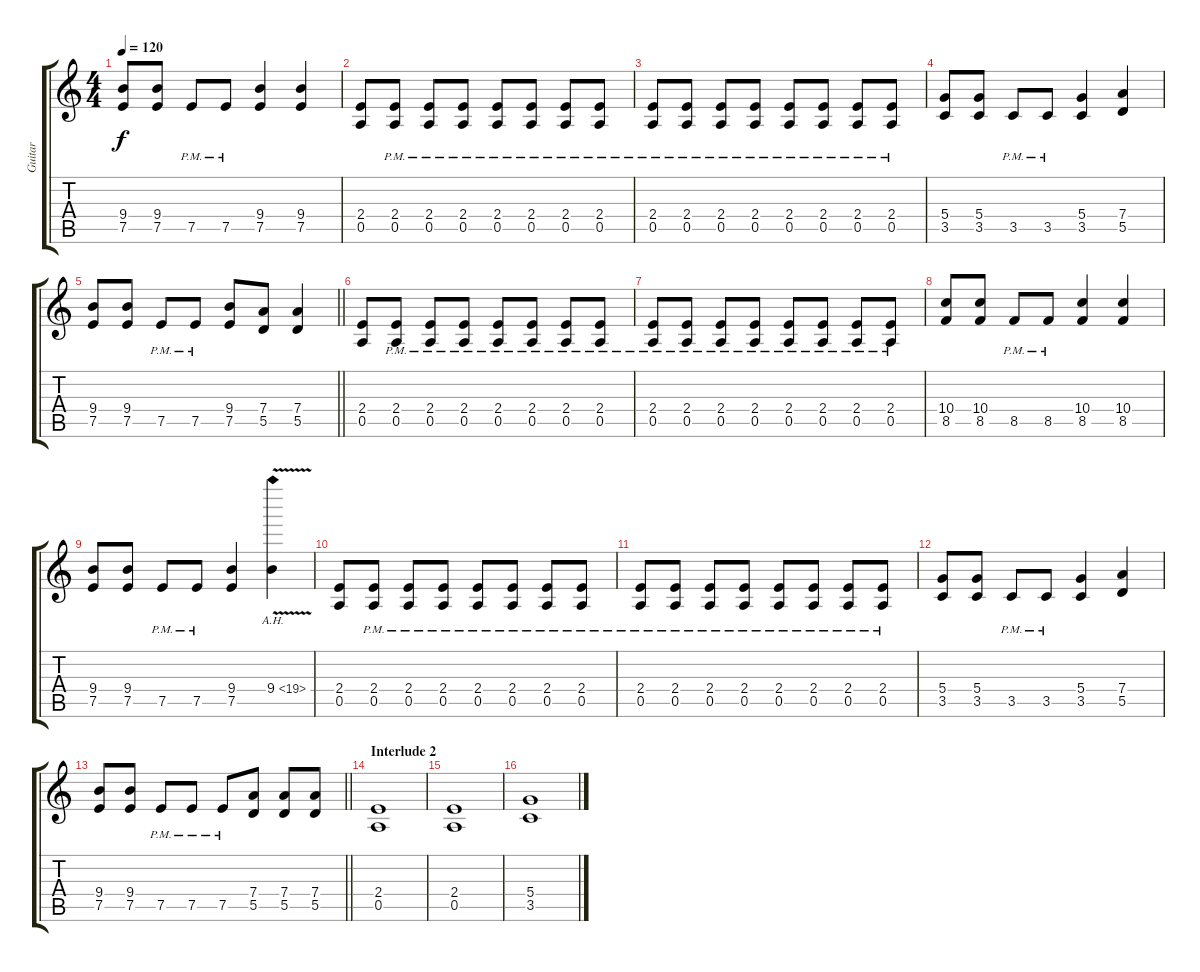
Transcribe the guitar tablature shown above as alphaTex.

\track ("Guitar" "Guitar") {instrument distortionguitar}
\staff {score tabs}
\tuning (E4 B3 G3 D3 A2 E2) {hide}
\ts (4 4)
\tempo 120
\clef g2
\ks c
(9.4 7.5).8{dy f} (9.4 7.5).8 7.5{pm}.8 7.5{pm}.8 (9.4 7.5).4 (9.4 7.5).4 |
(2.4 0.5).8 (2.4{pm} 0.5{pm}).8 (2.4{pm} 0.5{pm}).8 (2.4{pm} 0.5{pm}).8 (2.4{pm} 0.5{pm}).8 (2.4{pm} 0.5{pm}).8 (2.4{pm} 0.5{pm}).8 (2.4{pm} 0.5{pm}).8 |
(2.4{pm} 0.5{pm}).8 (2.4{pm} 0.5{pm}).8 (2.4{pm} 0.5{pm}).8 (2.4{pm} 0.5{pm}).8 (2.4{pm} 0.5{pm}).8 (2.4{pm} 0.5{pm}).8 (2.4{pm} 0.5{pm}).8 (2.4{pm} 0.5{pm}).8 |
(5.4 3.5).8 (5.4 3.5).8 3.5{pm}.8 3.5{pm}.8 (5.4 3.5).4 (7.4 5.5).4 |
\barLineRight lightlight
(9.4 7.5).8 (9.4 7.5).8 7.5{pm}.8 7.5{pm}.8 (9.4 7.5).8 (7.4 5.5).8 (7.4 5.5).4 |
(2.4 0.5).8 (2.4{pm} 0.5{pm}).8 (2.4{pm} 0.5{pm}).8 (2.4{pm} 0.5{pm}).8 (2.4{pm} 0.5{pm}).8 (2.4{pm} 0.5{pm}).8 (2.4{pm} 0.5{pm}).8 (2.4{pm} 0.5{pm}).8 |
(2.4{pm} 0.5{pm}).8 (2.4{pm} 0.5{pm}).8 (2.4{pm} 0.5{pm}).8 (2.4{pm} 0.5{pm}).8 (2.4{pm} 0.5{pm}).8 (2.4{pm} 0.5{pm}).8 (2.4{pm} 0.5{pm}).8 (2.4{pm} 0.5{pm}).8 |
(10.4 8.5).8 (10.4 8.5).8 8.5{pm}.8 8.5{pm}.8 (10.4 8.5).4 (10.4 8.5).4 |
(9.4 7.5).8 (9.4 7.5).8 7.5{pm}.8 7.5{pm}.8 (9.4 7.5).4 9.4{ah 10 v}.4 |
(2.4 0.5).8 (2.4{pm} 0.5{pm}).8 (2.4{pm} 0.5{pm}).8 (2.4{pm} 0.5{pm}).8 (2.4{pm} 0.5{pm}).8 (2.4{pm} 0.5{pm}).8 (2.4{pm} 0.5{pm}).8 (2.4{pm} 0.5{pm}).8 |
(2.4{pm} 0.5{pm}).8 (2.4{pm} 0.5{pm}).8 (2.4{pm} 0.5{pm}).8 (2.4{pm} 0.5{pm}).8 (2.4{pm} 0.5{pm}).8 (2.4{pm} 0.5{pm}).8 (2.4{pm} 0.5{pm}).8 (2.4{pm} 0.5{pm}).8 |
(5.4 3.5).8 (5.4 3.5).8 3.5{pm}.8 3.5{pm}.8 (5.4 3.5).4 (7.4 5.5).4 |
\barLineRight lightlight
(9.4 7.5).8 (9.4 7.5).8 7.5{pm}.8 7.5{pm}.8 7.5{pm}.8 (7.4 5.5).8 (7.4 5.5).8 (7.4 5.5).8 |
\section ("" "Interlude 2")
(2.4 0.5).1 |
(2.4 0.5).1 |
(5.4 3.5).1
